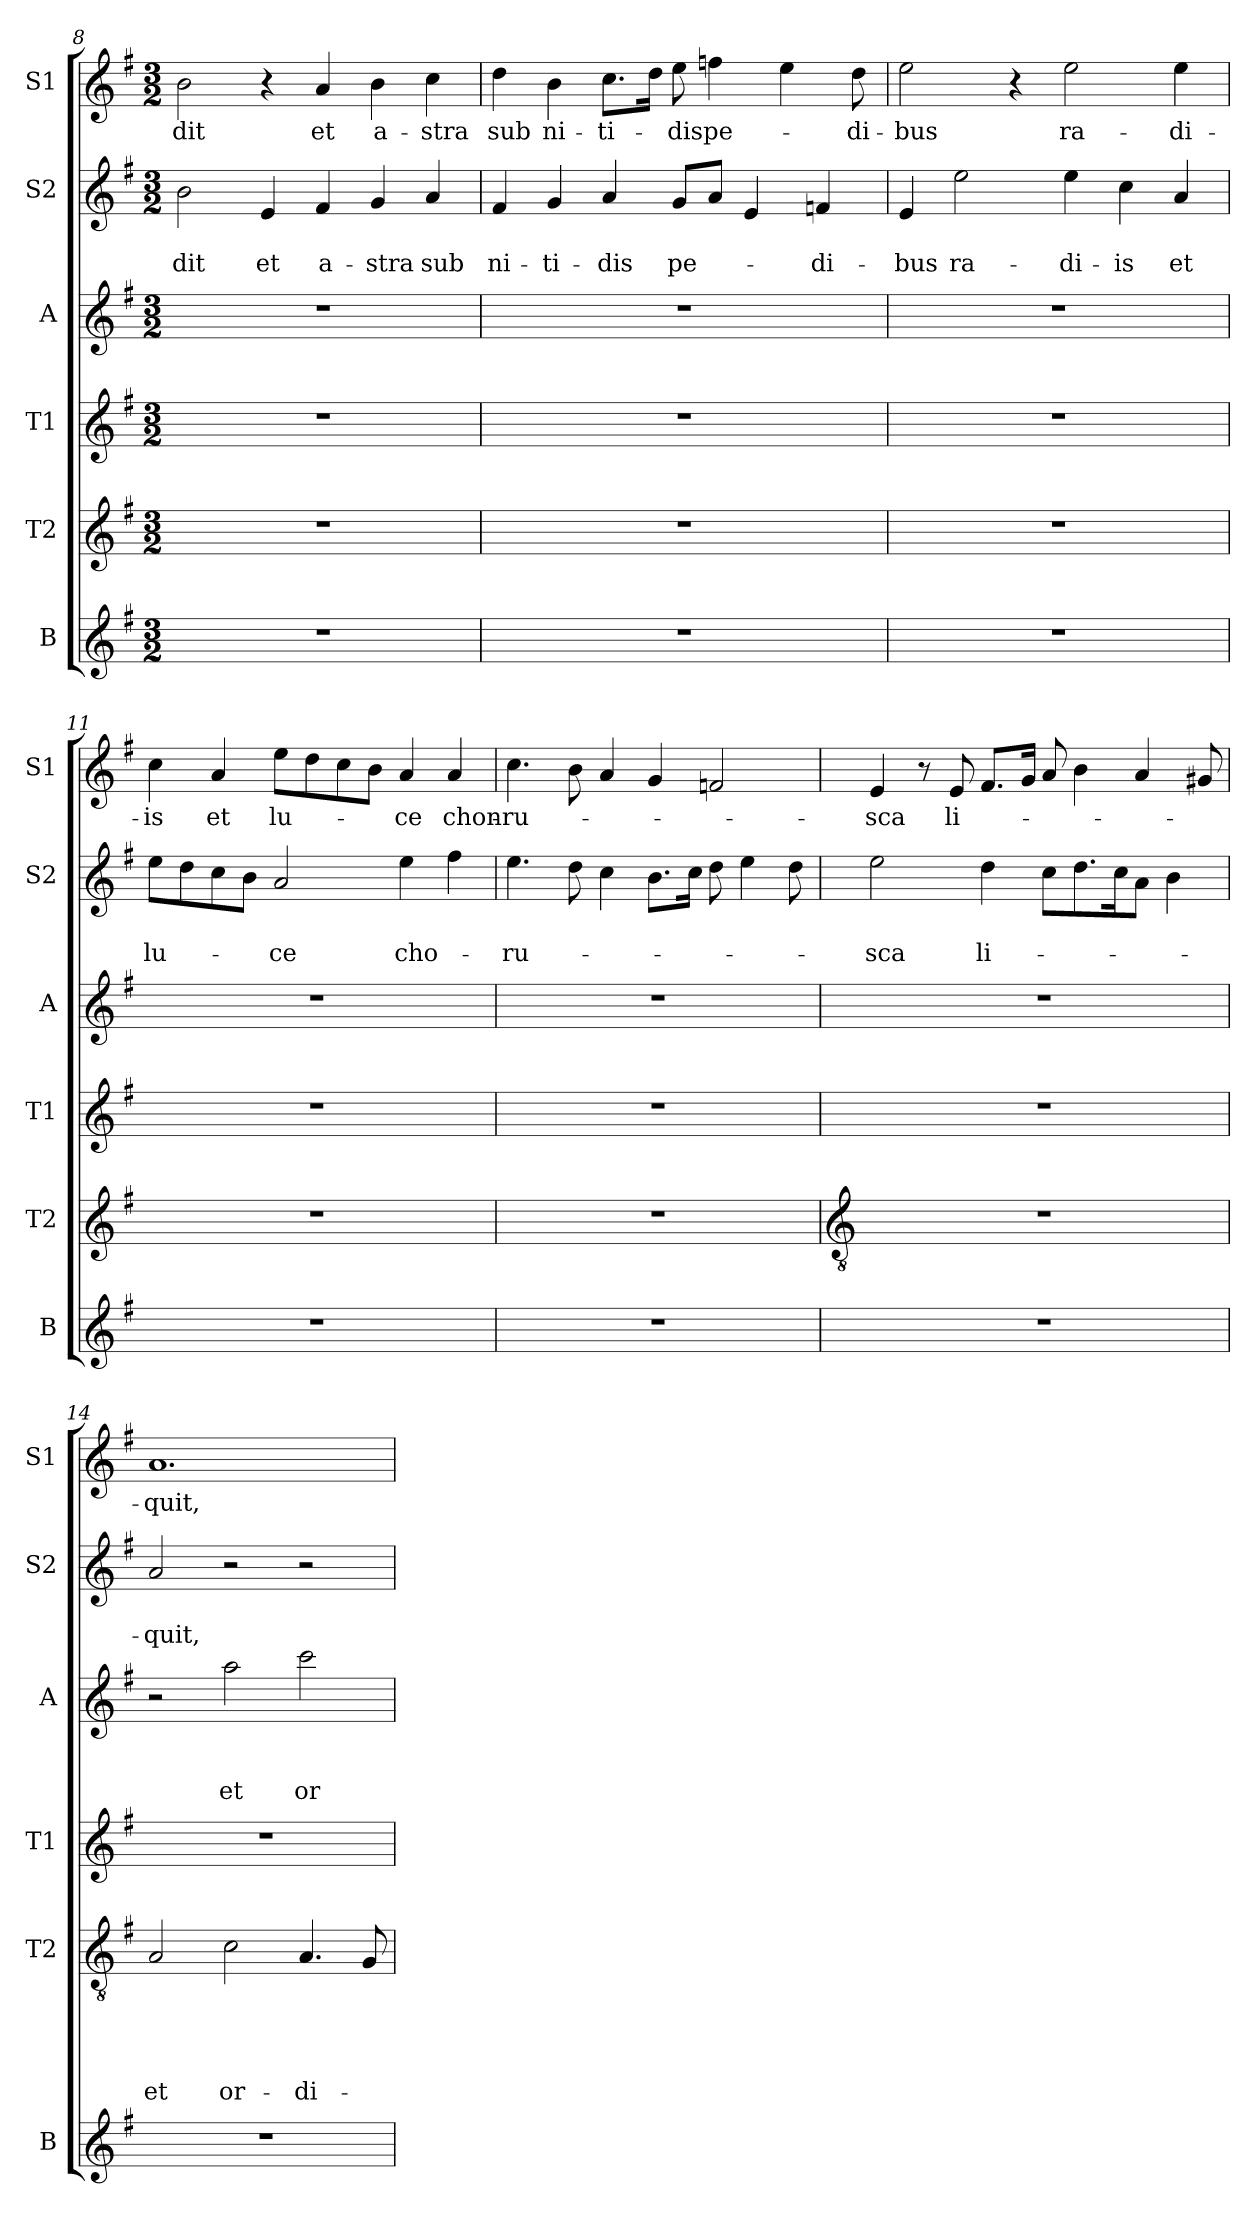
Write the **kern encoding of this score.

**kern	**kern	**text	**text	**text	**text	**text	**kern	**kern	**text	**text	**text	**kern	**text	**text	**kern	**text
*part6	*part5	*part5	*part5	*part5	*part5	*part5	*part4	*part3	*part3	*part3	*part3	*part2	*part2	*part2	*part1	*part1
*staff6	*staff5	*staff5	*staff5	*staff5	*staff5	*staff5	*staff4	*staff3	*staff3	*staff3	*staff3	*staff2	*staff2	*staff2	*staff1	*staff1
*I"B	*I"T2	*	*	*	*	*	*I"T1	*I"A	*	*	*	*I"S2	*	*	*I"S1	*
*I'B	*I'T2	*	*	*	*	*	*I'T1	*I'A	*	*	*	*I'S2	*	*	*I'S1	*
*clefG2	*clefG2	*	*	*	*	*	*clefG2	*clefG2	*	*	*	*clefG2	*	*	*clefG2	*
*k[f#]	*k[f#]	*	*	*	*	*	*k[f#]	*k[f#]	*	*	*	*k[f#]	*	*	*k[f#]	*
*G:	*G:	*	*	*	*	*	*G:	*G:	*	*	*	*G:	*	*	*G:	*
*M3/2	*M3/2	*	*	*	*	*	*M3/2	*M3/2	*	*	*	*M3/2	*	*	*M3/2	*
=8	=8	=8	=8	=8	=8	=8	=8	=8	=8	=8	=8	=8	=8	=8	=8	=8
!	!	!	!	!	!	!	!	!	!	!	!	!	!	!LO:LY:b	!	!LO:LY:b
1.r	1.r	.	.	.	.	.	1.r	1.r	.	.	.	2b\	.	-dit	2b\	-dit
!	!	!	!	!	!	!	!	!	!	!	!	!	!	!LO:LY:b	!	!
.	.	.	.	.	.	.	.	.	.	.	.	4e/	.	et	4r	.
!	!	!	!	!	!	!	!	!	!	!	!	!	!	!LO:LY:b	!	!LO:LY:b
.	.	.	.	.	.	.	.	.	.	.	.	4f#/	.	a-	4a/	et
!	!	!	!	!	!	!	!	!	!	!	!	!	!	!LO:LY:b	!	!LO:LY:b
.	.	.	.	.	.	.	.	.	.	.	.	4g/	.	-stra	4b\	a-
!	!	!	!	!	!	!	!	!	!	!	!	!	!	!LO:LY:b	!	!LO:LY:b
.	.	.	.	.	.	.	.	.	.	.	.	4a/	.	sub	4cc\	-stra
!!LO:LB:g=z
=9	=9	=9	=9	=9	=9	=9	=9	=9	=9	=9	=9	=9	=9	=9	=9	=9
!	!	!	!	!	!	!	!	!	!	!	!	!	!	!LO:LY:b	!	!LO:LY:b
1.r	1.r	.	.	.	.	.	1.r	1.r	.	.	.	4f#/	.	ni-	4dd\	sub
!	!	!	!	!	!	!	!	!	!	!	!	!	!	!LO:LY:b	!	!LO:LY:b
.	.	.	.	.	.	.	.	.	.	.	.	4g/	.	-ti-	4b\	ni-
!	!	!	!	!	!	!	!	!	!	!	!	!	!	!LO:LY:b	!	!LO:LY:b
.	.	.	.	.	.	.	.	.	.	.	.	4a/	.	-dis	8.cc\L	-ti-
.	.	.	.	.	.	.	.	.	.	.	.	.	.	.	16dd\Jk	.
!	!	!	!	!	!	!	!	!	!	!	!	!	!	!LO:LY:b	!	!LO:LY:b
.	.	.	.	.	.	.	.	.	.	.	.	8g/L	.	pe-	8ee\	-dis
!	!	!	!	!	!	!	!	!	!	!	!	!	!	!	!	!LO:LY:b
.	.	.	.	.	.	.	.	.	.	.	.	8a/J	.	.	4ffn\	pe-
.	.	.	.	.	.	.	.	.	.	.	.	4e/	.	.	.	.
.	.	.	.	.	.	.	.	.	.	.	.	.	.	.	4ee\	.
!	!	!	!	!	!	!	!	!	!	!	!	!	!	!LO:LY:b	!	!
.	.	.	.	.	.	.	.	.	.	.	.	4f/	.	-di-	.	.
!	!	!	!	!	!	!	!	!	!	!	!	!	!	!	!	!LO:LY:b
.	.	.	.	.	.	.	.	.	.	.	.	.	.	.	8dd\	-di-
=10	=10	=10	=10	=10	=10	=10	=10	=10	=10	=10	=10	=10	=10	=10	=10	=10
!	!	!	!	!	!	!	!	!	!	!	!	!	!	!LO:LY:b	!	!LO:LY:b
1.r	1.r	.	.	.	.	.	1.r	1.r	.	.	.	4e/	.	-bus	2ee\	-bus
!	!	!	!	!	!	!	!	!	!	!	!	!	!	!LO:LY:b	!	!
.	.	.	.	.	.	.	.	.	.	.	.	2ee\	.	ra-	.	.
.	.	.	.	.	.	.	.	.	.	.	.	.	.	.	4r	.
!	!	!	!	!	!	!	!	!	!	!	!	!	!	!LO:LY:b	!	!LO:LY:b
.	.	.	.	.	.	.	.	.	.	.	.	4ee\	.	-di-	2ee\	ra-
!	!	!	!	!	!	!	!	!	!	!	!	!	!	!LO:LY:b	!	!
.	.	.	.	.	.	.	.	.	.	.	.	4cc\	.	-is	.	.
!	!	!	!	!	!	!	!	!	!	!	!	!	!	!LO:LY:b	!	!LO:LY:b
.	.	.	.	.	.	.	.	.	.	.	.	4a/	.	et	4ee\	-di-
=11	=11	=11	=11	=11	=11	=11	=11	=11	=11	=11	=11	=11	=11	=11	=11	=11
!	!	!	!	!	!	!	!	!	!	!	!	!	!	!LO:LY:b	!	!LO:LY:b
1.r	1.r	.	.	.	.	.	1.r	1.r	.	.	.	8ee\L	.	lu-	4cc\	-is
.	.	.	.	.	.	.	.	.	.	.	.	8dd\	.	.	.	.
!	!	!	!	!	!	!	!	!	!	!	!	!	!	!	!	!LO:LY:b
.	.	.	.	.	.	.	.	.	.	.	.	8cc\	.	.	4a/	et
.	.	.	.	.	.	.	.	.	.	.	.	8b\J	.	.	.	.
!	!	!	!	!	!	!	!	!	!	!	!	!	!	!LO:LY:b	!	!LO:LY:b
.	.	.	.	.	.	.	.	.	.	.	.	2a/	.	-ce	8ee\L	lu-
.	.	.	.	.	.	.	.	.	.	.	.	.	.	.	8dd\	.
.	.	.	.	.	.	.	.	.	.	.	.	.	.	.	8cc\	.
.	.	.	.	.	.	.	.	.	.	.	.	.	.	.	8b\J	.
!	!	!	!	!	!	!	!	!	!	!	!	!	!	!LO:LY:b	!	!LO:LY:b
.	.	.	.	.	.	.	.	.	.	.	.	4ee\	.	cho-	4a/	-ce
!	!	!	!	!	!	!	!	!	!	!	!	!	!	!	!	!LO:LY:b:rj
.	.	.	.	.	.	.	.	.	.	.	.	4ff#\	.	.	4a/	chon-
=12	=12	=12	=12	=12	=12	=12	=12	=12	=12	=12	=12	=12	=12	=12	=12	=12
!	!	!	!	!	!	!	!	!	!	!	!	!	!	!LO:LY:b	!	!LO:LY:b
1.r	1.r	.	.	.	.	.	1.r	1.r	.	.	.	4.ee\	.	-ru-	4.cc\	-ru-
.	.	.	.	.	.	.	.	.	.	.	.	8dd\	.	.	8b\	.
.	.	.	.	.	.	.	.	.	.	.	.	4cc\	.	.	4a/	.
.	.	.	.	.	.	.	.	.	.	.	.	8.b\L	.	.	4g/	.
.	.	.	.	.	.	.	.	.	.	.	.	16cc\Jk	.	.	.	.
.	.	.	.	.	.	.	.	.	.	.	.	8dd\	.	.	2f/	.
.	.	.	.	.	.	.	.	.	.	.	.	4ee\	.	.	.	.
.	.	.	.	.	.	.	.	.	.	.	.	8dd\	.	.	.	.
!!LO:LB:g=z
=13	=13	=13	=13	=13	=13	=13	=13	=13	=13	=13	=13	=13	=13	=13	=13	=13
*	*clefGv2	*	*	*	*	*	*	*	*	*	*	*	*	*	*	*
!	!LO:N:vis=1	!	!	!	!	!	!	!LO:N:vis=1	!	!	!	!	!	!LO:LY:b	!	!LO:LY:b
1.r	1.r	.	.	.	.	.	1.r	1.r	.	.	.	2ee\	.	-sca	4e/	-sca
.	.	.	.	.	.	.	.	.	.	.	.	.	.	.	8r	.
!	!	!	!	!	!	!	!	!	!	!	!	!	!	!	!	!LO:LY:b
.	.	.	.	.	.	.	.	.	.	.	.	.	.	.	8e/	li-
!	!	!	!	!	!	!	!	!	!	!	!	!	!	!LO:LY:b	!	!
.	.	.	.	.	.	.	.	.	.	.	.	4dd\	.	li-	8.f#/L	.
.	.	.	.	.	.	.	.	.	.	.	.	.	.	.	16g/Jk	.
.	.	.	.	.	.	.	.	.	.	.	.	8cc\L	.	.	8a/	.
.	.	.	.	.	.	.	.	.	.	.	.	8.dd\	.	.	4b\	.
.	.	.	.	.	.	.	.	.	.	.	.	16cc\k	.	.	.	.
.	.	.	.	.	.	.	.	.	.	.	.	8a\J	.	.	4a/	.
.	.	.	.	.	.	.	.	.	.	.	.	4b\	.	.	.	.
.	.	.	.	.	.	.	.	.	.	.	.	.	.	.	8g#/	.
=14	=14	=14	=14	=14	=14	=14	=14	=14	=14	=14	=14	=14	=14	=14	=14	=14
!	!	!	!	!	!	!LO:LY:b	!	!	!	!	!	!	!	!LO:LY:b	!	!LO:LY:b
1.r	2A/	.	.	.	.	et	1.r	2r	.	.	.	2a/	.	-quit,	1.a	-quit,
!	!	!	!	!	!	!LO:LY:b	!	!	!	!	!LO:LY:b	!	!	!	!	!
.	2c\	.	.	.	.	or-	.	2aa\	.	.	et	2r	.	.	.	.
!	!	!	!	!	!	!LO:LY:b	!	!	!	!	!LO:LY:b	!	!	!	!	!
.	4.A/	.	.	.	.	-di-	.	2ccc\	.	.	or-	2r	.	.	.	.
.	8G/	.	.	.	.	.	.	.	.	.	.	.	.	.	.	.
=	=	=	=	=	=	=	=	=	=	=	=	=	=	=	=	=
*-	*-	*-	*-	*-	*-	*-	*-	*-	*-	*-	*-	*-	*-	*-	*-	*-
